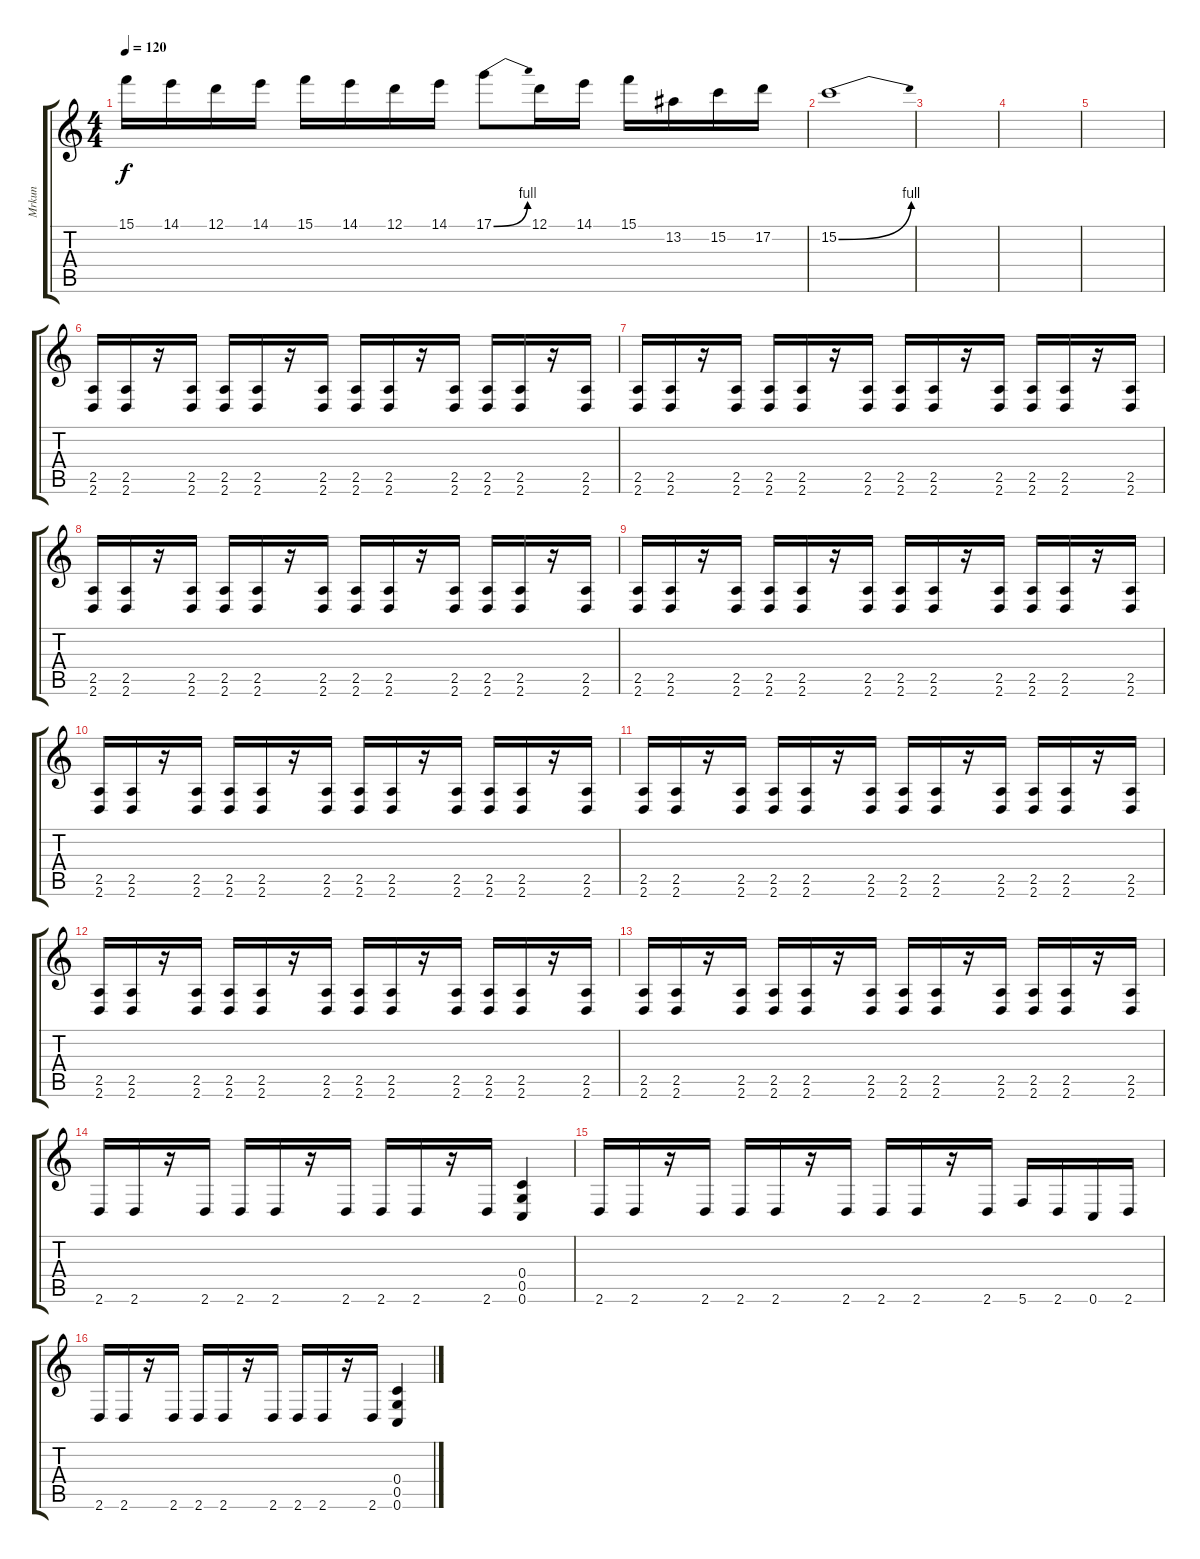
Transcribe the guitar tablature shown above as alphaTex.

\track ("Mrkun" "Mrkun") {instrument distortionguitar}
\staff {score tabs}
\tuning (D4 A3 F3 C3 G2 C2) {hide}
\ts (4 4)
\tempo 120
\clef g2
\ks c
15.1.16{dy f} 14.1.16 12.1.16 14.1.16 15.1.16 14.1.16 12.1.16 14.1.16 17.1{be (bend 0 0 60 4)}.8 12.1.16 14.1.16 15.1.16 13.2.16 15.2.16 17.2.16 |
15.2{be (bend 0 0 60 4)}.1 |
|
|
|
(2.5 2.6).16{volume 14} (2.5 2.6).16 r.16 (2.5 2.6).16 (2.5 2.6).16 (2.5 2.6).16 r.16 (2.5 2.6).16 (2.5 2.6).16 (2.5 2.6).16 r.16 (2.5 2.6).16 (2.5 2.6).16 (2.5 2.6).16 r.16 (2.5 2.6).16 |
(2.5 2.6).16 (2.5 2.6).16 r.16 (2.5 2.6).16 (2.5 2.6).16 (2.5 2.6).16 r.16 (2.5 2.6).16 (2.5 2.6).16 (2.5 2.6).16 r.16 (2.5 2.6).16 (2.5 2.6).16 (2.5 2.6).16 r.16 (2.5 2.6).16 |
(2.5 2.6).16 (2.5 2.6).16 r.16 (2.5 2.6).16 (2.5 2.6).16 (2.5 2.6).16 r.16 (2.5 2.6).16 (2.5 2.6).16 (2.5 2.6).16 r.16 (2.5 2.6).16 (2.5 2.6).16 (2.5 2.6).16 r.16 (2.5 2.6).16 |
(2.5 2.6).16 (2.5 2.6).16 r.16 (2.5 2.6).16 (2.5 2.6).16 (2.5 2.6).16 r.16 (2.5 2.6).16 (2.5 2.6).16 (2.5 2.6).16 r.16 (2.5 2.6).16 (2.5 2.6).16 (2.5 2.6).16 r.16 (2.5 2.6).16 |
(2.5 2.6).16 (2.5 2.6).16 r.16 (2.5 2.6).16 (2.5 2.6).16 (2.5 2.6).16 r.16 (2.5 2.6).16 (2.5 2.6).16 (2.5 2.6).16 r.16 (2.5 2.6).16 (2.5 2.6).16 (2.5 2.6).16 r.16 (2.5 2.6).16 |
(2.5 2.6).16 (2.5 2.6).16 r.16 (2.5 2.6).16 (2.5 2.6).16 (2.5 2.6).16 r.16 (2.5 2.6).16 (2.5 2.6).16 (2.5 2.6).16 r.16 (2.5 2.6).16 (2.5 2.6).16 (2.5 2.6).16 r.16 (2.5 2.6).16 |
(2.5 2.6).16 (2.5 2.6).16 r.16 (2.5 2.6).16 (2.5 2.6).16 (2.5 2.6).16 r.16 (2.5 2.6).16 (2.5 2.6).16 (2.5 2.6).16 r.16 (2.5 2.6).16 (2.5 2.6).16 (2.5 2.6).16 r.16 (2.5 2.6).16 |
(2.5 2.6).16 (2.5 2.6).16 r.16 (2.5 2.6).16 (2.5 2.6).16 (2.5 2.6).16 r.16 (2.5 2.6).16 (2.5 2.6).16 (2.5 2.6).16 r.16 (2.5 2.6).16 (2.5 2.6).16 (2.5 2.6).16 r.16 (2.5 2.6).16 |
2.6.16 2.6.16 r.16 2.6.16 2.6.16 2.6.16 r.16 2.6.16 2.6.16 2.6.16 r.16 2.6.16 (0.4 0.5 0.6).4 |
2.6.16 2.6.16 r.16 2.6.16 2.6.16 2.6.16 r.16 2.6.16 2.6.16 2.6.16 r.16 2.6.16 5.6.16 2.6.16 0.6.16 2.6.16 |
2.6.16 2.6.16 r.16 2.6.16 2.6.16 2.6.16 r.16 2.6.16 2.6.16 2.6.16 r.16 2.6.16 (0.4 0.5 0.6).4
